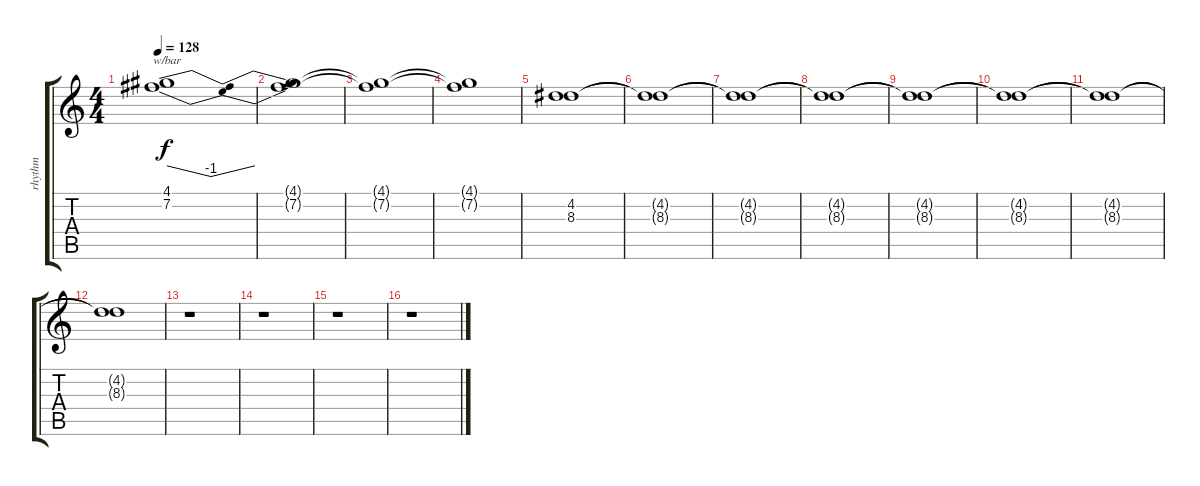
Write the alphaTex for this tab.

\track ("rhythm" "rhythm") {instrument overdrivenguitar}
\staff {score tabs}
\tuning (E4 B3 G3 D3 A2 E2) {hide}
\ts (4 4)
\tempo 128
\clef g2
\ks c
(4.1 7.2{t}).1{tbe (dip default 0 0 30 -4 60 0) dy f} |
(4.1{t} 7.2{t}).1 |
(4.1{t} 7.2{t}).1 |
(4.1{t} 7.2{t}).1 |
(4.2 8.3).1 |
(4.2{t} 8.3{t}).1 |
(4.2{t} 8.3{t}).1 |
(4.2{t} 8.3{t}).1 |
(4.2{t} 8.3{t}).1 |
(4.2{t} 8.3{t}).1 |
(4.2{t} 8.3{t}).1 |
(4.2{t} 8.3{t}).1 |
r.1 |
r.1 |
r.1 |
r.1
